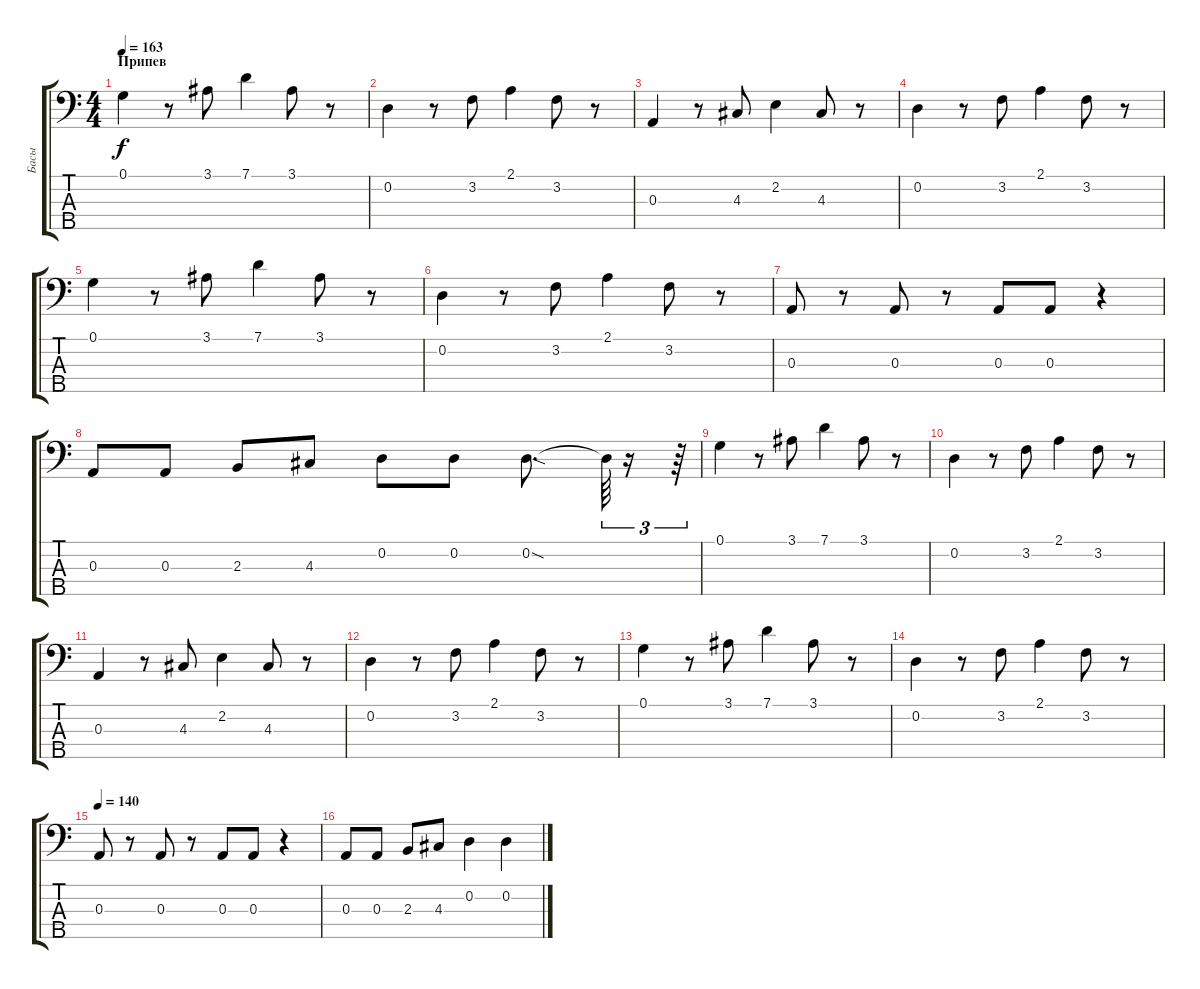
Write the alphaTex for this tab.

\track ("Басы" "Басы") {instrument electricbassfinger}
\staff {score tabs}
\tuning (G2 D2 A1 E1 B0) {hide}
\ts (4 4)
\section ("" "Припев")
\tempo 163
\clef f4
\ks c
0.1.4{dy f} r.8 3.1.8 7.1.4 3.1.8 r.8 |
0.2.4 r.8 3.2.8 2.1.4 3.2.8 r.8 |
0.3.4 r.8 4.3.8 2.2.4 4.3.8 r.8 |
0.2.4 r.8 3.2.8 2.1.4 3.2.8 r.8 |
0.1.4 r.8 3.1.8 7.1.4 3.1.8 r.8 |
0.2.4 r.8 3.2.8 2.1.4 3.2.8 r.8 |
0.3.8 r.8 0.3.8 r.8 0.3.8 0.3.8 r.4 |
0.3.8 0.3.8 2.3.8 4.3.8 0.2.8 0.2.8 0.2{sod}.8{d} 0.2{t}.64{tu (3 2)} r.16{tu (3 2)} r.64{tu (3 2)} |
0.1.4 r.8 3.1.8 7.1.4 3.1.8 r.8 |
0.2.4 r.8 3.2.8 2.1.4 3.2.8 r.8 |
0.3.4 r.8 4.3.8 2.2.4 4.3.8 r.8 |
0.2.4 r.8 3.2.8 2.1.4 3.2.8 r.8 |
0.1.4 r.8 3.1.8 7.1.4 3.1.8 r.8 |
0.2.4 r.8 3.2.8 2.1.4 3.2.8 r.8 |
\tempo 140
0.3.8 r.8 0.3.8 r.8 0.3.8 0.3.8 r.4 |
0.3.8 0.3.8 2.3.8 4.3.8 0.2.4 0.2.4
